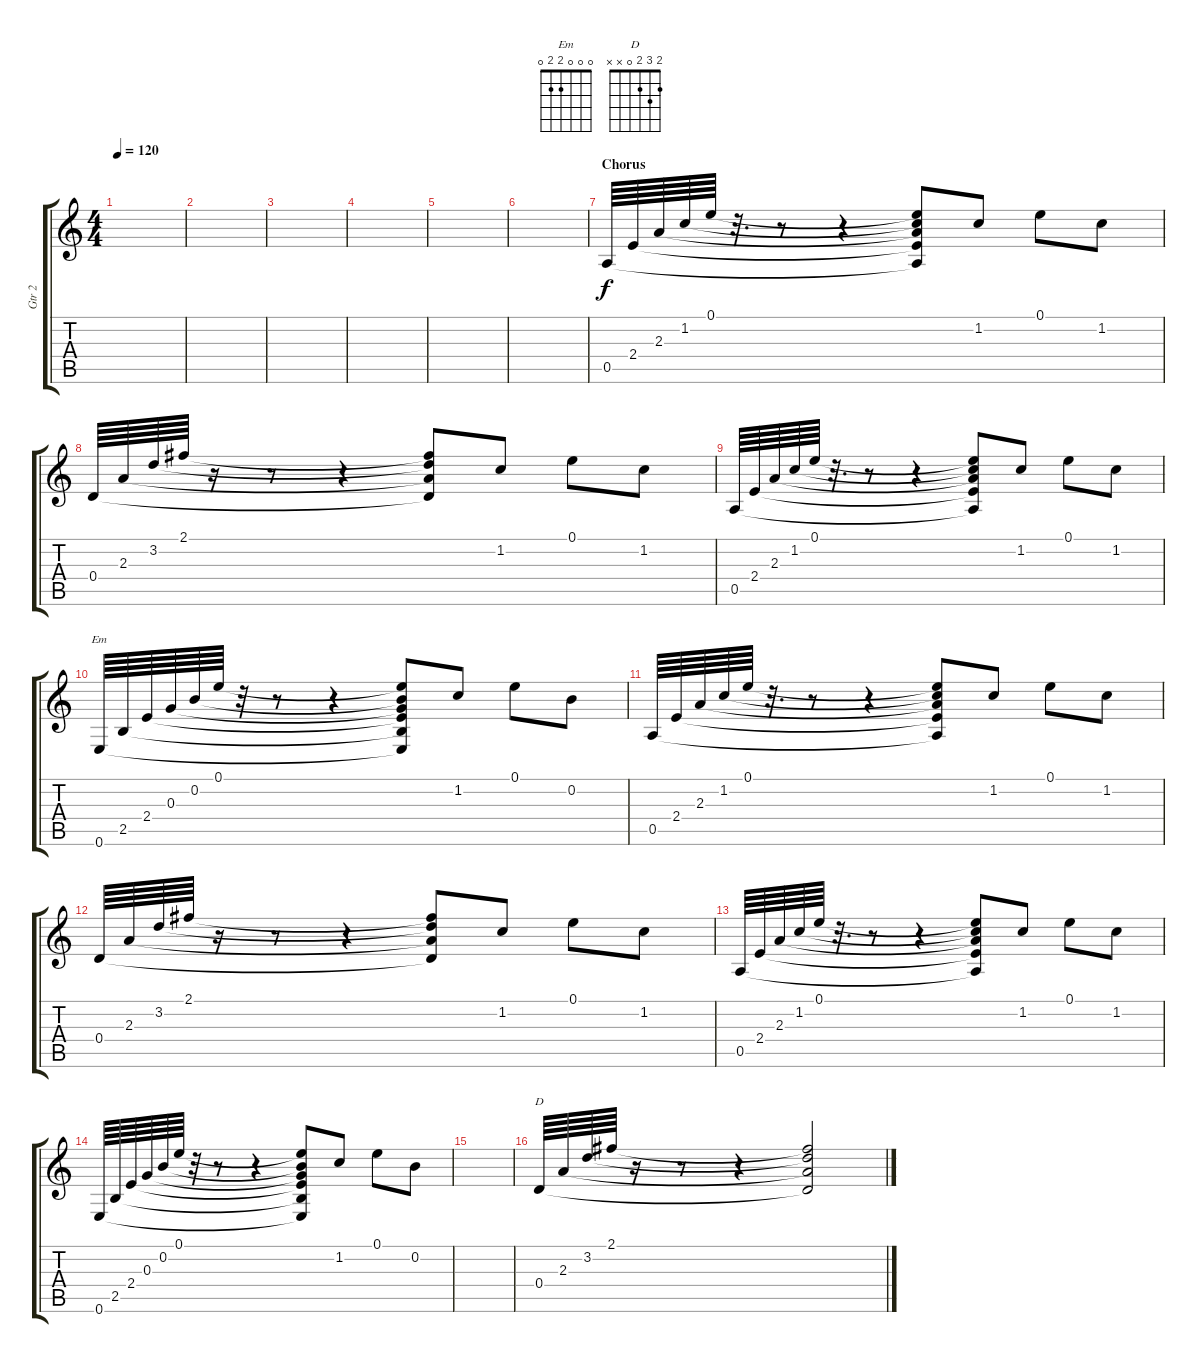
\track ("Gtr 2" "Gtr 2") {instrument acousticguitarsteel}
\staff {score tabs}
\tuning (E4 B3 G3 D3 A2 E2) {hide}
\chord ("Em" 0 0 0 2 2 0)
\chord ("D" 2 3 2 0 x x)
\ts (4 4)
\tempo 120
\clef g2
\ks c
|
|
|
|
|
|
\section ("" "Chorus")
0.5.64 2.4.64 2.3.64 1.2.64 0.1.64 r.32{d} r.8 r.4 (0.1{t} 1.2{t} 2.3{t} 2.4{t} 0.5{t}).8 1.2.8 0.1.8 1.2.8 |
0.4.64 2.3.64 3.2.64 2.1.64 r.16 r.8 r.4 (2.1{t} 3.2{t} 2.3{t} 0.4{t}).8 1.2.8 0.1.8 1.2.8 |
0.5.64 2.4.64 2.3.64 1.2.64 0.1.64 r.32{d} r.8 r.4 (0.1{t} 1.2{t} 2.3{t} 2.4{t} 0.5{t}).8 1.2.8 0.1.8 1.2.8 |
0.6.64{ch "Em"} 2.5.64 2.4.64 0.3.64 0.2.64 0.1.64 r.32 r.8 r.4 (0.1{t} 0.2{t} 0.3{t} 2.4{t} 2.5{t} 0.6{t}).8 1.2.8 0.1.8 0.2.8 |
0.5.64 2.4.64 2.3.64 1.2.64 0.1.64 r.32{d} r.8 r.4 (0.1{t} 1.2{t} 2.3{t} 2.4{t} 0.5{t}).8 1.2.8 0.1.8 1.2.8 |
0.4.64 2.3.64 3.2.64 2.1.64 r.16 r.8 r.4 (2.1{t} 3.2{t} 2.3{t} 0.4{t}).8 1.2.8 0.1.8 1.2.8 |
0.5.64 2.4.64 2.3.64 1.2.64 0.1.64 r.32{d} r.8 r.4 (0.1{t} 1.2{t} 2.3{t} 2.4{t} 0.5{t}).8 1.2.8 0.1.8 1.2.8 |
0.6.64 2.5.64 2.4.64 0.3.64 0.2.64 0.1.64 r.32 r.8 r.4 (0.1{t} 0.2{t} 0.3{t} 2.4{t} 2.5{t} 0.6{t}).8 1.2.8 0.1.8 0.2.8 |
|
0.4.64{ch "D"} 2.3.64 3.2.64 2.1.64 r.16 r.8 r.4 (2.1{t} 3.2{t} 2.3{t} 0.4{t}).2
